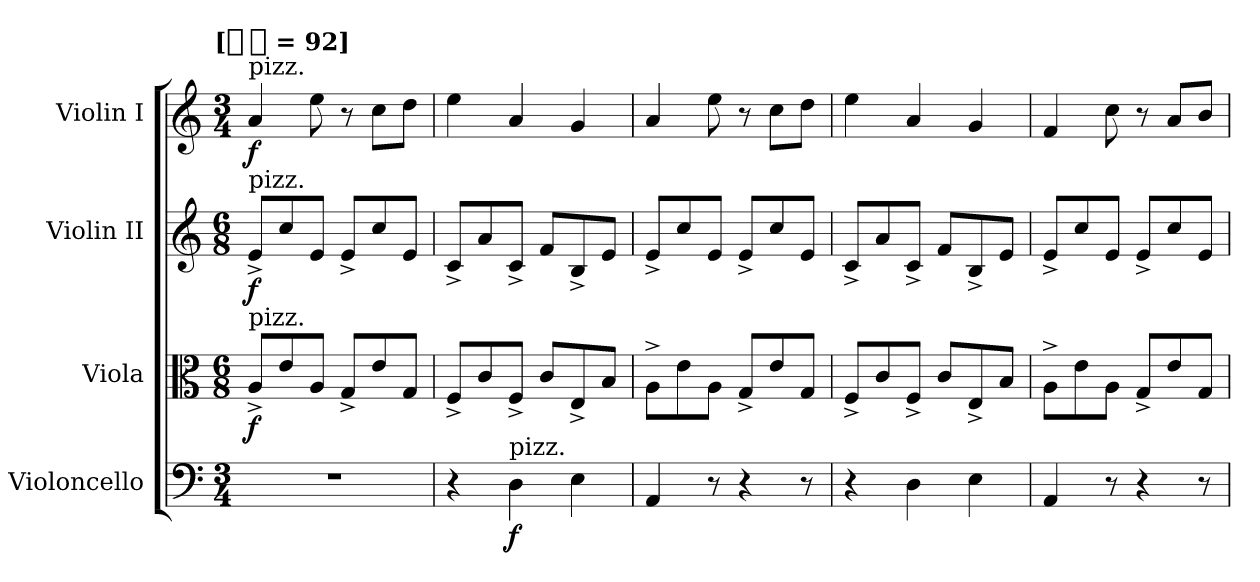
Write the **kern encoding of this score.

**kern	**dynam	**kern	**dynam	**kern	**dynam	**kern	**dynam
*part4	*part4	*part3	*part3	*part2	*part2	*part1	*part1
*staff4	*staff4	*staff3	*staff3	*staff2	*staff2	*staff1	*staff1
*I"Violoncello	*	*I"Viola	*	*I"Violin II	*	*I"Violin I	*
*I'Vc.	*	*I'Vla.	*	*I'Vln. II	*	*I'Vln. I	*
*clefF4	*	*clefC3	*	*clefG2	*	*clefG2	*
*k[]	*	*k[]	*	*k[]	*	*k[]	*
*C:	*	*C:	*	*C:	*	*C:	*
!!LO:TX:omd:t=[[quarter-dot] = 92]
*M3/4	*	*M6/8	*	*M6/8	*	*M3/4	*
*MM138	*	*MM138	*	*MM138	*	*MM138	*
=1	=1	=1	=1	=1	=1	=1	=1
!	!	!	!	!	!	!LO:TX:a:t=pizz.	!
!	!	!	!	!LO:TX:a:t=pizz.	!	!	!
!	!	!LO:TX:a:t=pizz.	!	!	!	!	!
4%3r	.	8A^"/L	f	8e^"L	f	4a"	f
.	.	8e"/	.	8cc"	.	.	.
.	.	8A"/J	.	8e"J	.	8ee"	.
.	.	8G^"L	.	8e^"L	.	8r	.
.	.	8e"	.	8cc"	.	8cc"L	.
.	.	8G"J	.	8e"J	.	8dd"J	.
=2	=2	=2	=2	=2	=2	=2	=2
4r	.	8F^"L	.	8c^"L	.	4ee"	.
.	.	8c"	.	8a"	.	.	.
!LO:TX:a:t=pizz.	!	!	!	!	!	!	!
4D"	f	8F^"J	.	8c^"J	.	4a"	.
.	.	8c"L	.	8f"L	.	.	.
4E"	.	8E^"	.	8B^"	.	4g"	.
.	.	8B"J	.	8e"J	.	.	.
=3	=3	=3	=3	=3	=3	=3	=3
4AA"	.	8A^"L	.	8e^"L	.	4a"	.
.	.	8e"	.	8cc"	.	.	.
8r	.	8A"J	.	8e"J	.	8ee"	.
4r	.	8G^"L	.	8e^"L	.	8r	.
.	.	8e"	.	8cc"	.	8cc"L	.
8r	.	8G"J	.	8e"J	.	8dd"J	.
=4	=4	=4	=4	=4	=4	=4	=4
4r	.	8F^"L	.	8c^"L	.	4ee"	.
.	.	8c"	.	8a"	.	.	.
4D"	.	8F^"J	.	8c^"J	.	4a"	.
.	.	8c"L	.	8f"L	.	.	.
4E"	.	8E^"	.	8B^"	.	4g"	.
.	.	8B"J	.	8e"J	.	.	.
=5	=5	=5	=5	=5	=5	=5	=5
4AA"	.	8A^"L	.	8e^"L	.	4f"	.
.	.	8e"	.	8cc"	.	.	.
8r	.	8A"J	.	8e"J	.	8cc"	.
4r	.	8G^"L	.	8e^"L	.	8r	.
.	.	8e"	.	8cc"	.	8a"L	.
8r	.	8G"J	.	8e"J	.	8b"J	.
=	=	=	=	=	=	=	=
*-	*-	*-	*-	*-	*-	*-	*-
